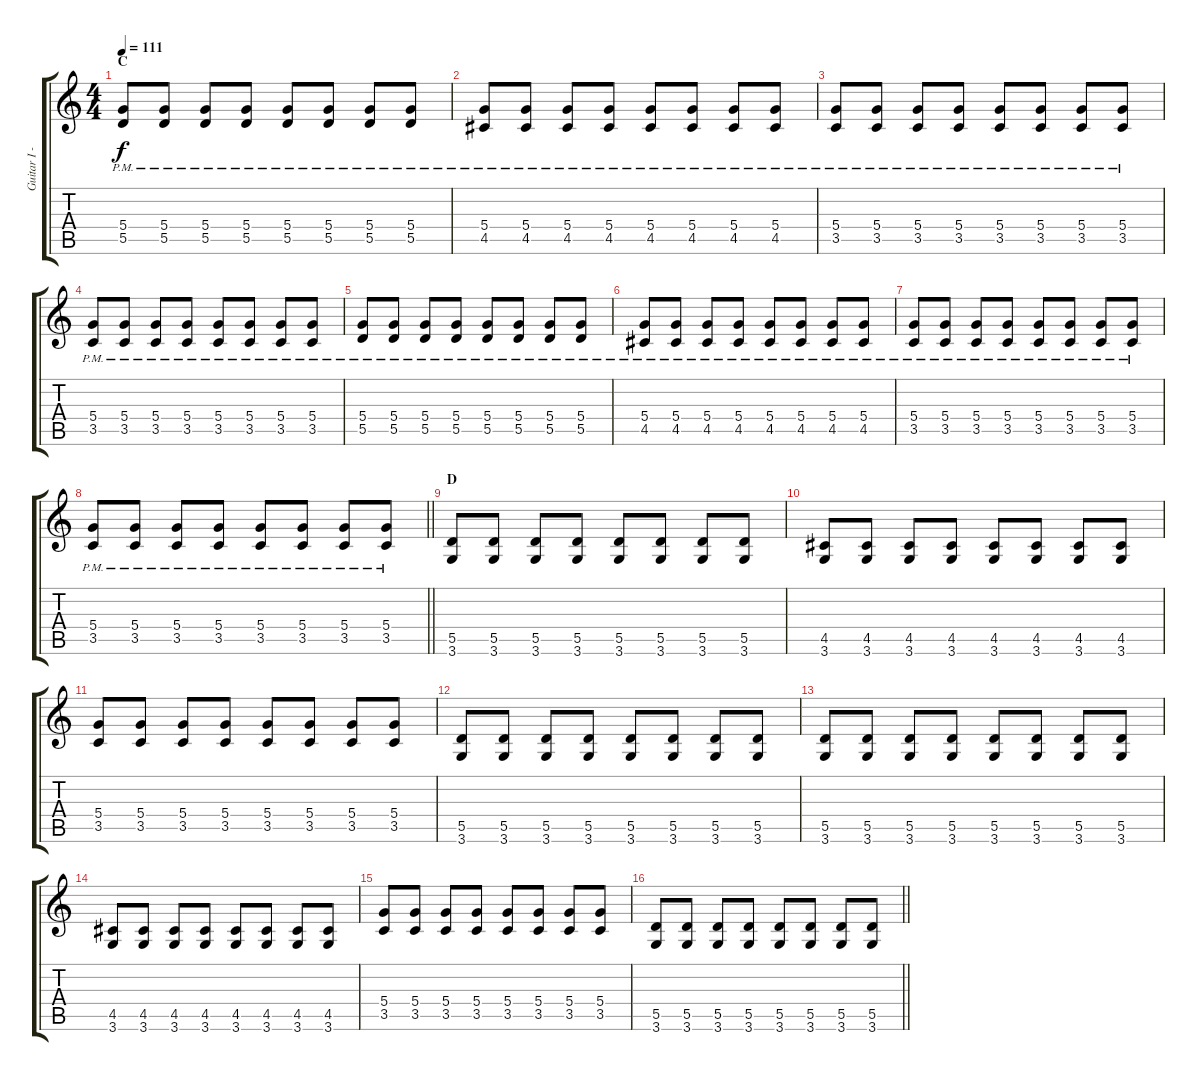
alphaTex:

\track ("Guitar I - Gotoh" "Guitar I -") {instrument distortionguitar}
\staff {score tabs}
\tuning (E4 B3 G3 D3 A2 E2) {hide}
\ts (4 4)
\section ("" "C")
\tempo 111
\clef g2
\ks c
(5.4{pm} 5.5{pm}).8{dy f} (5.4{pm} 5.5{pm}).8 (5.4{pm} 5.5{pm}).8 (5.4{pm} 5.5{pm}).8 (5.4{pm} 5.5{pm}).8 (5.4{pm} 5.5{pm}).8 (5.4{pm} 5.5{pm}).8 (5.4{pm} 5.5{pm}).8 |
(5.4{pm} 4.5{pm}).8 (5.4{pm} 4.5{pm}).8 (5.4{pm} 4.5{pm}).8 (5.4{pm} 4.5{pm}).8 (5.4{pm} 4.5{pm}).8 (5.4{pm} 4.5{pm}).8 (5.4{pm} 4.5{pm}).8 (5.4{pm} 4.5{pm}).8 |
(5.4{pm} 3.5{pm}).8 (5.4{pm} 3.5{pm}).8 (5.4{pm} 3.5{pm}).8 (5.4{pm} 3.5{pm}).8 (5.4{pm} 3.5{pm}).8 (5.4{pm} 3.5{pm}).8 (5.4{pm} 3.5{pm}).8 (5.4{pm} 3.5{pm}).8 |
(5.4{pm} 3.5{pm}).8 (5.4{pm} 3.5{pm}).8 (5.4{pm} 3.5{pm}).8 (5.4{pm} 3.5{pm}).8 (5.4{pm} 3.5{pm}).8 (5.4{pm} 3.5{pm}).8 (5.4{pm} 3.5{pm}).8 (5.4{pm} 3.5{pm}).8 |
(5.4{pm} 5.5{pm}).8 (5.4{pm} 5.5{pm}).8 (5.4{pm} 5.5{pm}).8 (5.4{pm} 5.5{pm}).8 (5.4{pm} 5.5{pm}).8 (5.4{pm} 5.5{pm}).8 (5.4{pm} 5.5{pm}).8 (5.4{pm} 5.5{pm}).8 |
(5.4{pm} 4.5{pm}).8 (5.4{pm} 4.5{pm}).8 (5.4{pm} 4.5{pm}).8 (5.4{pm} 4.5{pm}).8 (5.4{pm} 4.5{pm}).8 (5.4{pm} 4.5{pm}).8 (5.4{pm} 4.5{pm}).8 (5.4{pm} 4.5{pm}).8 |
(5.4{pm} 3.5{pm}).8 (5.4{pm} 3.5{pm}).8 (5.4{pm} 3.5{pm}).8 (5.4{pm} 3.5{pm}).8 (5.4{pm} 3.5{pm}).8 (5.4{pm} 3.5{pm}).8 (5.4{pm} 3.5{pm}).8 (5.4{pm} 3.5{pm}).8 |
\barLineRight lightlight
(5.4{pm} 3.5{pm}).8 (5.4{pm} 3.5{pm}).8 (5.4{pm} 3.5{pm}).8 (5.4{pm} 3.5{pm}).8 (5.4{pm} 3.5{pm}).8 (5.4{pm} 3.5{pm}).8 (5.4{pm} 3.5{pm}).8 (5.4{pm} 3.5{pm}).8 |
\section ("" "D")
(5.5 3.6).8 (5.5 3.6).8 (5.5 3.6).8 (5.5 3.6).8 (5.5 3.6).8 (5.5 3.6).8 (5.5 3.6).8 (5.5 3.6).8 |
(4.5 3.6).8 (4.5 3.6).8 (4.5 3.6).8 (4.5 3.6).8 (4.5 3.6).8 (4.5 3.6).8 (4.5 3.6).8 (4.5 3.6).8 |
(5.4 3.5).8 (5.4 3.5).8 (5.4 3.5).8 (5.4 3.5).8 (5.4 3.5).8 (5.4 3.5).8 (5.4 3.5).8 (5.4 3.5).8 |
(5.5 3.6).8 (5.5 3.6).8 (5.5 3.6).8 (5.5 3.6).8 (5.5 3.6).8 (5.5 3.6).8 (5.5 3.6).8 (5.5 3.6).8 |
(5.5 3.6).8 (5.5 3.6).8 (5.5 3.6).8 (5.5 3.6).8 (5.5 3.6).8 (5.5 3.6).8 (5.5 3.6).8 (5.5 3.6).8 |
(4.5 3.6).8 (4.5 3.6).8 (4.5 3.6).8 (4.5 3.6).8 (4.5 3.6).8 (4.5 3.6).8 (4.5 3.6).8 (4.5 3.6).8 |
(5.4 3.5).8 (5.4 3.5).8 (5.4 3.5).8 (5.4 3.5).8 (5.4 3.5).8 (5.4 3.5).8 (5.4 3.5).8 (5.4 3.5).8 |
\barLineRight lightlight
(5.5 3.6).8 (5.5 3.6).8 (5.5 3.6).8 (5.5 3.6).8 (5.5 3.6).8 (5.5 3.6).8 (5.5 3.6).8 (5.5 3.6).8
